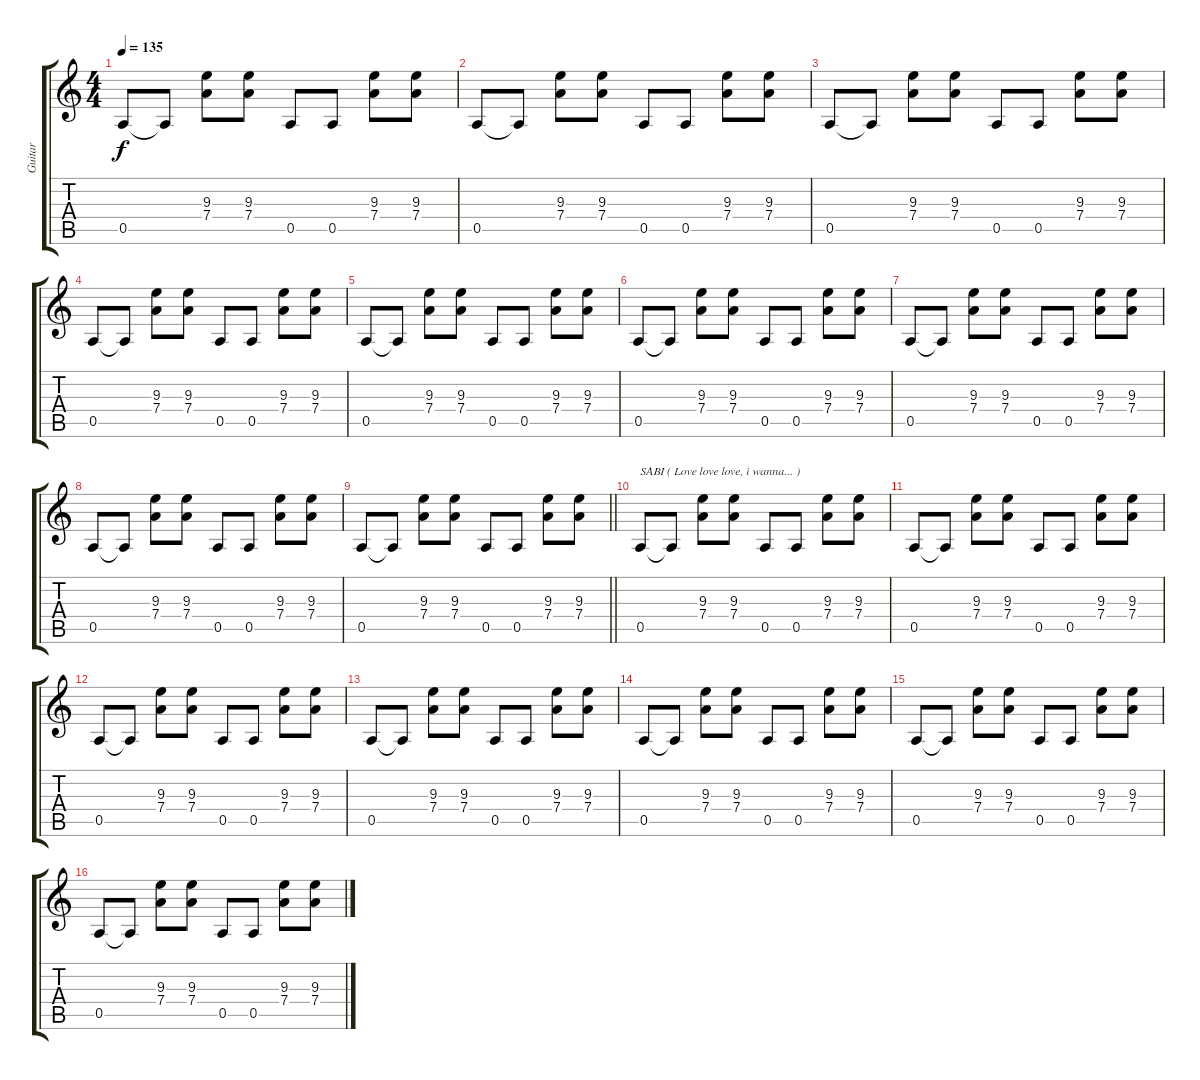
\track ("Guitar" "Guitar") {instrument electricguitarclean}
\staff {score tabs}
\tuning (E4 B3 G3 D3 A2 E2) {hide}
\ts (4 4)
\tempo 135
\clef g2
\ks c
0.5.8{dy f} 0.5{t}.8 (9.3 7.4).8 (9.3 7.4).8 0.5.8 0.5.8 (9.3 7.4).8 (9.3 7.4).8 |
0.5.8 0.5{t}.8 (9.3 7.4).8 (9.3 7.4).8 0.5.8 0.5.8 (9.3 7.4).8 (9.3 7.4).8 |
0.5.8 0.5{t}.8 (9.3 7.4).8 (9.3 7.4).8 0.5.8 0.5.8 (9.3 7.4).8 (9.3 7.4).8 |
0.5.8 0.5{t}.8 (9.3 7.4).8 (9.3 7.4).8 0.5.8 0.5.8 (9.3 7.4).8 (9.3 7.4).8 |
0.5.8 0.5{t}.8 (9.3 7.4).8 (9.3 7.4).8 0.5.8 0.5.8 (9.3 7.4).8 (9.3 7.4).8 |
0.5.8 0.5{t}.8 (9.3 7.4).8 (9.3 7.4).8 0.5.8 0.5.8 (9.3 7.4).8 (9.3 7.4).8 |
0.5.8 0.5{t}.8 (9.3 7.4).8 (9.3 7.4).8 0.5.8 0.5.8 (9.3 7.4).8 (9.3 7.4).8 |
0.5.8 0.5{t}.8 (9.3 7.4).8 (9.3 7.4).8 0.5.8 0.5.8 (9.3 7.4).8 (9.3 7.4).8 |
\barLineRight lightlight
0.5.8 0.5{t}.8 (9.3 7.4).8 (9.3 7.4).8 0.5.8 0.5.8 (9.3 7.4).8 (9.3 7.4).8 |
0.5.8{txt "SABI ( Love love love, i wanna... )"} 0.5{t}.8 (9.3 7.4).8 (9.3 7.4).8 0.5.8 0.5.8 (9.3 7.4).8 (9.3 7.4).8 |
0.5.8 0.5{t}.8 (9.3 7.4).8 (9.3 7.4).8 0.5.8 0.5.8 (9.3 7.4).8 (9.3 7.4).8 |
0.5.8 0.5{t}.8 (9.3 7.4).8 (9.3 7.4).8 0.5.8 0.5.8 (9.3 7.4).8 (9.3 7.4).8 |
0.5.8 0.5{t}.8 (9.3 7.4).8 (9.3 7.4).8 0.5.8 0.5.8 (9.3 7.4).8 (9.3 7.4).8 |
0.5.8 0.5{t}.8 (9.3 7.4).8 (9.3 7.4).8 0.5.8 0.5.8 (9.3 7.4).8 (9.3 7.4).8 |
0.5.8 0.5{t}.8 (9.3 7.4).8 (9.3 7.4).8 0.5.8 0.5.8 (9.3 7.4).8 (9.3 7.4).8 |
0.5.8 0.5{t}.8 (9.3 7.4).8 (9.3 7.4).8 0.5.8 0.5.8 (9.3 7.4).8 (9.3 7.4).8
